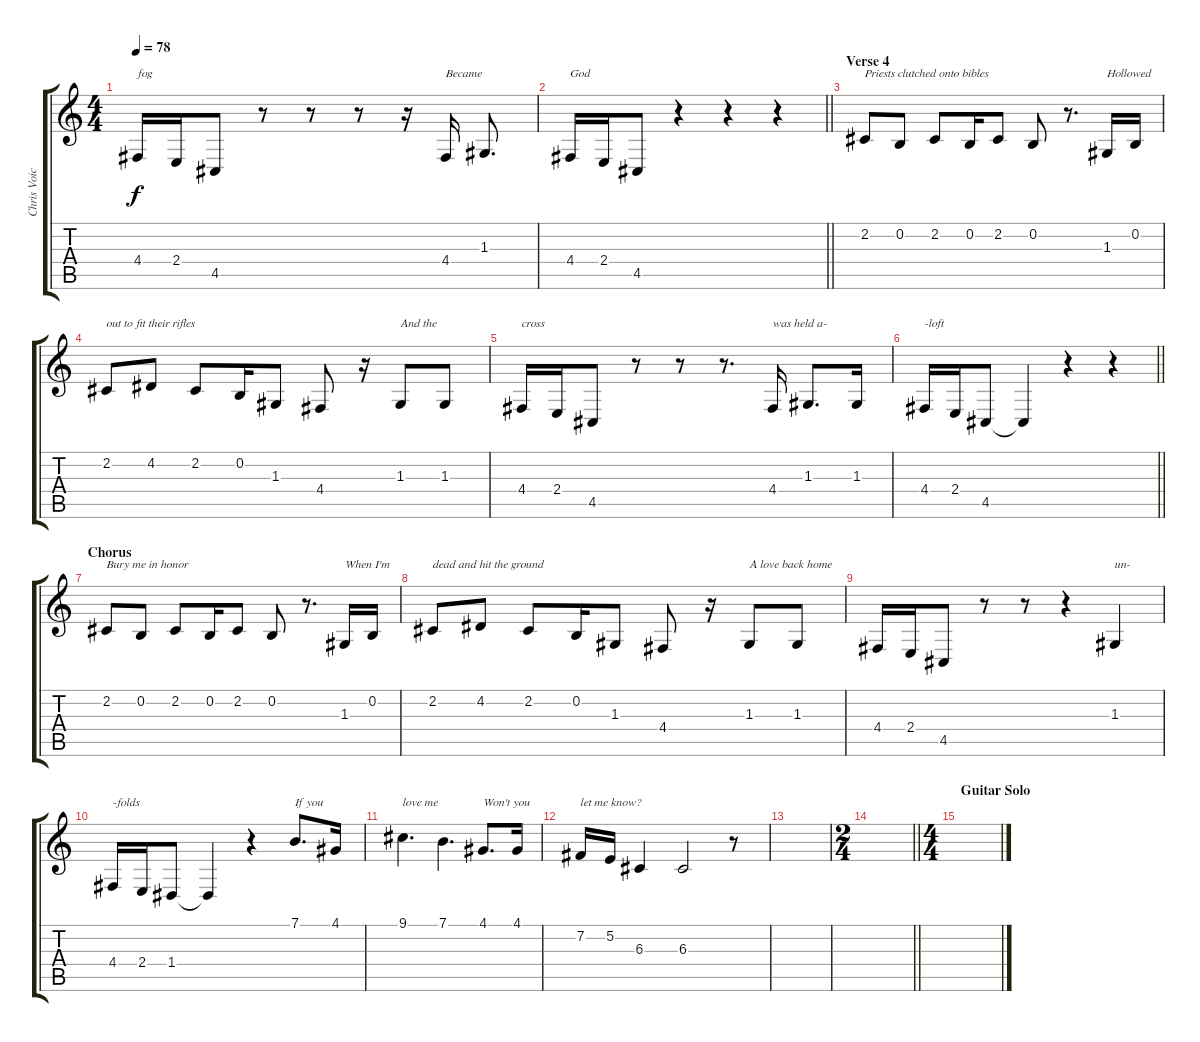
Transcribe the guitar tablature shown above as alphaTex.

\track ("Chris Voice" "Chris Voic") {instrument flute}
\staff {score tabs}
\tuning (E4 B3 G3 D3 A2 E2) {hide}
\ts (4 4)
\tempo 78
\clef g2
\ks c
4.4.16{txt "fog " dy f} 2.4.16 4.5.8 r.8 r.8 r.8 r.16 4.4.16{txt "Became"} 1.3.8{d} |
\barLineRight lightlight
4.4.16{txt "God "} 2.4.16 4.5.8 r.4 r.4 r.4 |
\section ("" "Verse 4")
2.2.8{txt "Priests clutched onto bibles "} 0.2.8 2.2.8 0.2.16 2.2.8 0.2.8 r.8{d} 1.3.16{txt "Hollowed"} 0.2.16 |
2.2.8{txt "out to fit their rifles "} 4.2.8 2.2.8 0.2.16 1.3.8 4.4.8 r.16 1.3.8{txt "And the"} 1.3.8 |
4.4.16{txt "cross"} 2.4.16 4.5.8 r.8 r.8 r.8{d} 4.4.16{txt "was held a-"} 1.3.8{d} 1.3.16 |
\barLineRight lightlight
4.4.16{txt "-loft"} 2.4.16 4.5.8 4.5{t}.4 r.4 r.4 |
\section ("" "Chorus")
2.2.8{txt "Bury me in honor"} 0.2.8 2.2.8 0.2.16 2.2.8 0.2.8 r.8{d} 1.3.16{txt "When I'm"} 0.2.16 |
2.2.8{txt "dead and hit the ground"} 4.2.8 2.2.8 0.2.16 1.3.8 4.4.8 r.16 1.3.8{txt "A love back home"} 1.3.8 |
4.4.16 2.4.16 4.5.8 r.8 r.8 r.4 1.3.4{txt "un-"} |
4.4.16{txt "-folds"} 2.4.16 1.4.8 1.4{t}.4 r.4 7.1.8{d txt "If you"} 4.1.16 |
9.1.4{d txt "love me"} 7.1.4{d} 4.1.8{d txt "Won't you"} 4.1.16 |
7.2.16{txt "let me know?"} 5.2.16 6.3.4 6.3.2 r.8 |
|
\ts (2 4)
\barLineRight lightlight
|
\ts (4 4)
\section ("" "Guitar Solo")
